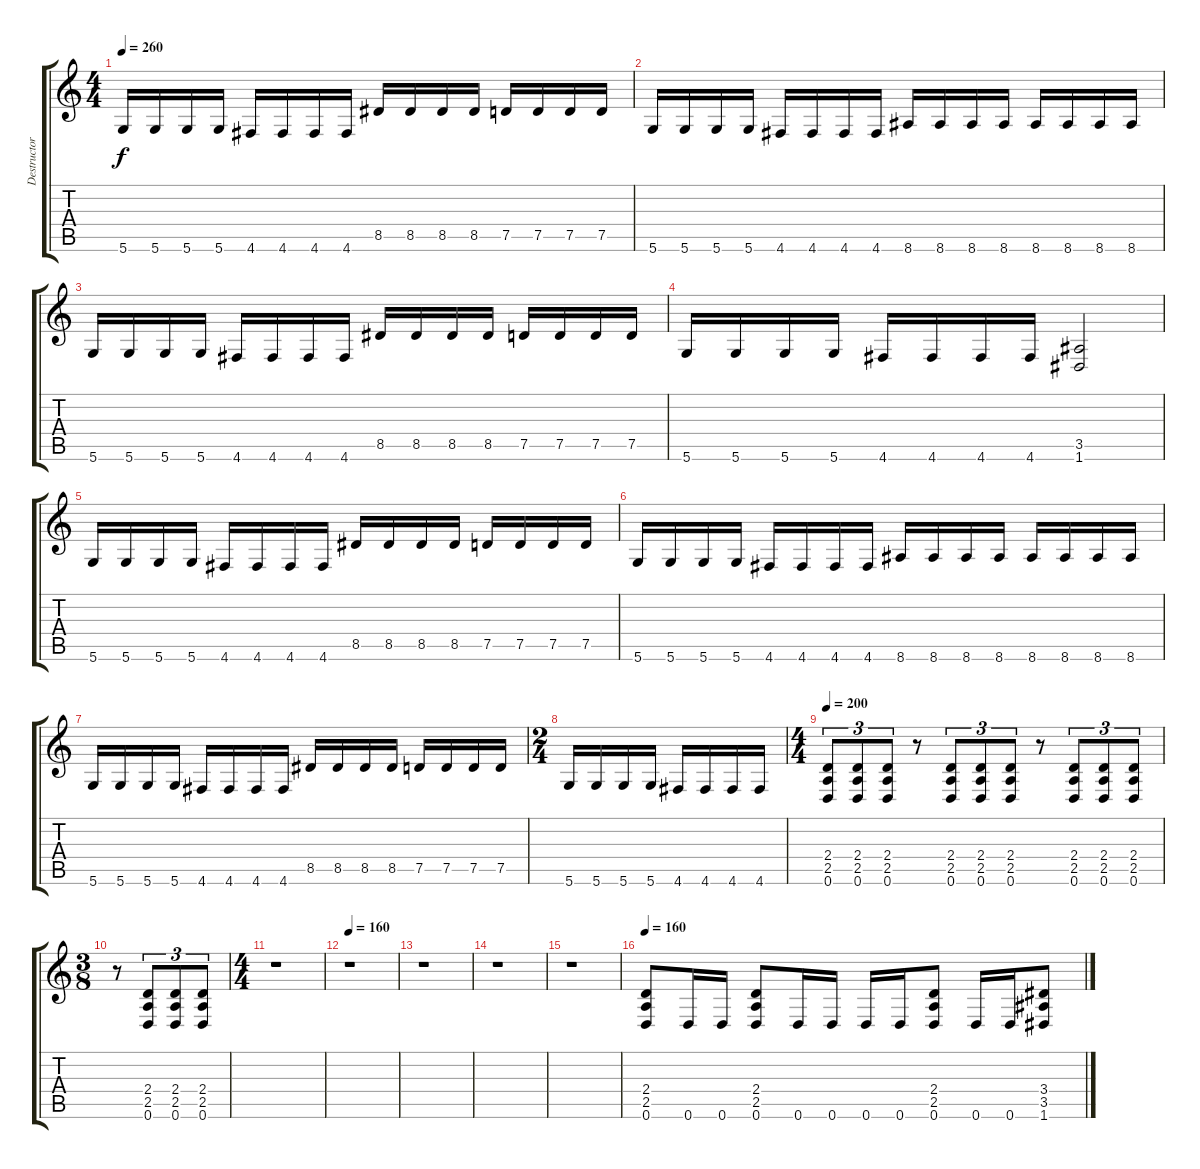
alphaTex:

\track ("Destructor" "Destructor") {instrument distortionguitar}
\staff {score tabs}
\tuning (D4 A3 F3 C3 G2 D2) {hide}
\ts (4 4)
\tempo 260
\clef g2
\ks c
5.6.16{dy f} 5.6.16 5.6.16 5.6.16 4.6.16 4.6.16 4.6.16 4.6.16 8.5.16 8.5.16 8.5.16 8.5.16 7.5.16 7.5.16 7.5.16 7.5.16 |
5.6.16 5.6.16 5.6.16 5.6.16 4.6.16 4.6.16 4.6.16 4.6.16 8.6.16 8.6.16 8.6.16 8.6.16 8.6.16 8.6.16 8.6.16 8.6.16 |
5.6.16 5.6.16 5.6.16 5.6.16 4.6.16 4.6.16 4.6.16 4.6.16 8.5.16 8.5.16 8.5.16 8.5.16 7.5.16 7.5.16 7.5.16 7.5.16 |
5.6.16 5.6.16 5.6.16 5.6.16 4.6.16 4.6.16 4.6.16 4.6.16 (3.5 1.6).2 |
5.6.16 5.6.16 5.6.16 5.6.16 4.6.16 4.6.16 4.6.16 4.6.16 8.5.16 8.5.16 8.5.16 8.5.16 7.5.16 7.5.16 7.5.16 7.5.16 |
5.6.16 5.6.16 5.6.16 5.6.16 4.6.16 4.6.16 4.6.16 4.6.16 8.6.16 8.6.16 8.6.16 8.6.16 8.6.16 8.6.16 8.6.16 8.6.16 |
5.6.16 5.6.16 5.6.16 5.6.16 4.6.16 4.6.16 4.6.16 4.6.16 8.5.16 8.5.16 8.5.16 8.5.16 7.5.16 7.5.16 7.5.16 7.5.16 |
\ts (2 4)
5.6.16 5.6.16 5.6.16 5.6.16 4.6.16 4.6.16 4.6.16 4.6.16 |
\ts (4 4)
\tempo 200
(2.4 2.5 0.6).8{tu (3 2)} (2.4 2.5 0.6).8{tu (3 2)} (2.4 2.5 0.6).8{tu (3 2)} r.8 (2.4 2.5 0.6).8{tu (3 2)} (2.4 2.5 0.6).8{tu (3 2)} (2.4 2.5 0.6).8{tu (3 2)} r.8 (2.4 2.5 0.6).8{tu (3 2)} (2.4 2.5 0.6).8{tu (3 2)} (2.4 2.5 0.6).8{tu (3 2)} |
\ts (3 8)
r.8 (2.4 2.5 0.6).8{tu (3 2)} (2.4 2.5 0.6).8{tu (3 2)} (2.4 2.5 0.6).8{tu (3 2)} |
\ts (4 4)
r.1 |
\tempo 160
r.1 |
r.1 |
r.1 |
r.1 |
\tempo 160
(2.4 2.5 0.6).8{txt " "} 0.6.16 0.6.16 (2.4 2.5 0.6).8 0.6.16 0.6.16 0.6.16 0.6.16 (2.4 2.5 0.6).8 0.6.16 0.6.16 (3.4 3.5 1.6).8
